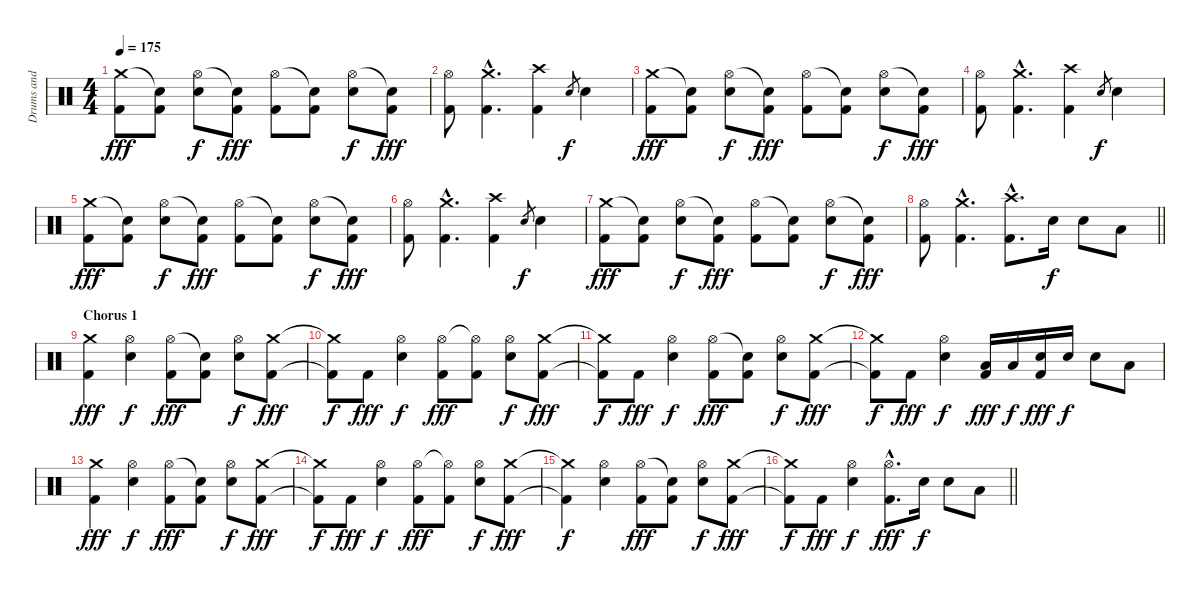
\track ("Drums and Percussion" "Drums and ") {instrument percussion}
\staff {score}
\articulation defaults
\ts (4 4)
\tempo 175
\clef neutral
\ks c
("Crash medium (hit)" "Kick (hit) 2").8{dy fff} ("Snare (hit)"{t} "Kick (hit) 2").8 ("Hi-Hat (open)" "Snare (hit) 2").8{dy f} ("Snare (hit)"{t} "Kick (hit) 2").8{dy fff} ("Hi-Hat (open)" "Kick (hit) 2").8 ("Snare (hit)"{t} "Kick (hit) 2").8 ("Hi-Hat (open)" "Snare (hit) 2").8{dy f} ("Snare (hit)"{t} "Kick (hit) 2").8{dy fff} |
("Hi-Hat (open)" "Kick (hit) 2").8 ("Crash medium (hit)"{hac} "Kick (hit) 2"{hac}).4{d} ("Crash high (hit)" "Kick (hit) 2").4 "Snare (hit) 2".8{gr dy f} "Snare (hit) 2".4 |
("Crash medium (hit)" "Kick (hit) 2").8{dy fff} ("Snare (hit)"{t} "Kick (hit) 2").8 ("Hi-Hat (open)" "Snare (hit) 2").8{dy f} ("Snare (hit)"{t} "Kick (hit) 2").8{dy fff} ("Hi-Hat (open)" "Kick (hit) 2").8 ("Snare (hit)"{t} "Kick (hit) 2").8 ("Hi-Hat (open)" "Snare (hit) 2").8{dy f} ("Snare (hit)"{t} "Kick (hit) 2").8{dy fff} |
("Hi-Hat (open)" "Kick (hit) 2").8 ("Crash medium (hit)"{hac} "Kick (hit) 2"{hac}).4{d} ("Crash high (hit)" "Kick (hit) 2").4 "Snare (hit) 2".8{gr dy f} "Snare (hit) 2".4 |
("Crash medium (hit)" "Kick (hit) 2").8{dy fff} ("Snare (hit)"{t} "Kick (hit) 2").8 ("Hi-Hat (open)" "Snare (hit) 2").8{dy f} ("Snare (hit)"{t} "Kick (hit) 2").8{dy fff} ("Hi-Hat (open)" "Kick (hit) 2").8 ("Snare (hit)"{t} "Kick (hit) 2").8 ("Hi-Hat (open)" "Snare (hit) 2").8{dy f} ("Snare (hit)"{t} "Kick (hit) 2").8{dy fff} |
("Hi-Hat (open)" "Kick (hit) 2").8 ("Crash medium (hit)"{hac} "Kick (hit) 2"{hac}).4{d} ("Crash high (hit)" "Kick (hit) 2").4 "Snare (hit) 2".8{gr dy f} "Snare (hit) 2".4 |
("Crash medium (hit)" "Kick (hit) 2").8{dy fff} ("Snare (hit)"{t} "Kick (hit) 2").8 ("Hi-Hat (open)" "Snare (hit) 2").8{dy f} ("Snare (hit)"{t} "Kick (hit) 2").8{dy fff} ("Hi-Hat (open)" "Kick (hit) 2").8 ("Snare (hit)"{t} "Kick (hit) 2").8 ("Hi-Hat (open)" "Snare (hit) 2").8{dy f} ("Snare (hit)"{t} "Kick (hit) 2").8{dy fff} |
\barLineRight lightlight
("Hi-Hat (open)" "Kick (hit) 2").8 ("Crash medium (hit)"{hac} "Kick (hit) 2"{hac}).4{d} ("Crash high (hit)"{hac} "Kick (hit) 2"{hac}).8{d} "Snare (hit) 2".16{dy f} "Snare (hit) 2".8 "Low Tom (hit)".8 |
\section ("" "Chorus 1")
("Crash medium (hit)" "Kick (hit) 2").4{dy fff} ("Hi-Hat (open)" "Snare (hit) 2").4{dy f} ("Hi-Hat (open)" "Kick (hit) 2").8{dy fff} ("Snare (hit)"{t} "Kick (hit) 2").8 ("Hi-Hat (open)" "Snare (hit) 2").8{dy f} ("Crash medium (hit)" "Kick (hit) 2").8{dy fff} |
("Crash medium (hit)"{t} "Kick (hit) 2"{t}).8{dy f} "Kick (hit) 2".8{dy fff} ("Hi-Hat (open)" "Snare (hit) 2").4{dy f} ("Hi-Hat (open)" "Kick (hit) 2").8{dy fff} ("Hi-Hat (open)"{t} "Kick (hit) 2").8 ("Hi-Hat (open)" "Snare (hit) 2").8{dy f} ("Crash medium (hit)" "Kick (hit) 2").8{dy fff} |
("Crash medium (hit)"{t} "Kick (hit) 2"{t}).8{dy f} "Kick (hit) 2".8{dy fff} ("Hi-Hat (open)" "Snare (hit) 2").4{dy f} ("Hi-Hat (open)" "Kick (hit) 2").8{dy fff} ("Snare (hit)"{t} "Kick (hit) 2").8 ("Hi-Hat (open)" "Snare (hit) 2").8{dy f} ("Crash medium (hit)" "Kick (hit) 2").8{dy fff} |
("Crash medium (hit)"{t} "Kick (hit) 2"{t}).8{dy f} "Kick (hit) 2".8{dy fff} ("Hi-Hat (open)" "Snare (hit) 2").4{dy f} ("Low Tom (hit)" "Kick (hit) 2").16{dy fff} "Low Tom (hit)".16{dy f} ("Snare (hit) 2" "Kick (hit) 2").16{dy fff} "Snare (hit) 2".16{dy f} "Snare (hit) 2".8 "Low Tom (hit)".8 |
("Crash medium (hit)" "Kick (hit) 2").4{dy fff} ("Hi-Hat (open)" "Snare (hit) 2").4{dy f} ("Hi-Hat (open)" "Kick (hit) 2").8{dy fff} ("Snare (hit)"{t} "Kick (hit) 2").8 ("Hi-Hat (open)" "Snare (hit) 2").8{dy f} ("Crash medium (hit)" "Kick (hit) 2").8{dy fff} |
("Crash medium (hit)"{t} "Kick (hit) 2"{t}).8{dy f} "Kick (hit) 2".8{dy fff} ("Hi-Hat (open)" "Snare (hit) 2").4{dy f} ("Hi-Hat (open)" "Kick (hit) 2").8{dy fff} ("Hi-Hat (open)"{t} "Kick (hit) 2").8 ("Hi-Hat (open)" "Snare (hit) 2").8{dy f} ("Crash medium (hit)" "Kick (hit) 2").8{dy fff} |
("Crash medium (hit)"{t} "Kick (hit) 2"{t}).4{dy f} ("Hi-Hat (open)" "Snare (hit) 2").4 ("Hi-Hat (open)" "Kick (hit) 2").8{dy fff} ("Snare (hit)"{t} "Kick (hit) 2").8 ("Hi-Hat (open)" "Snare (hit) 2").8{dy f} ("Crash medium (hit)" "Kick (hit) 2").8{dy fff} |
\barLineRight lightlight
("Crash medium (hit)"{t} "Kick (hit) 2"{t}).8{dy f} "Kick (hit) 2".8{dy fff} ("Hi-Hat (open)" "Snare (hit) 2").4{dy f} ("Hi-Hat (open)"{hac} "Kick (hit) 2"{hac}).8{d dy fff} "Snare (hit) 2".16{dy f} "Snare (hit) 2".8 "Low Tom (hit)".8
